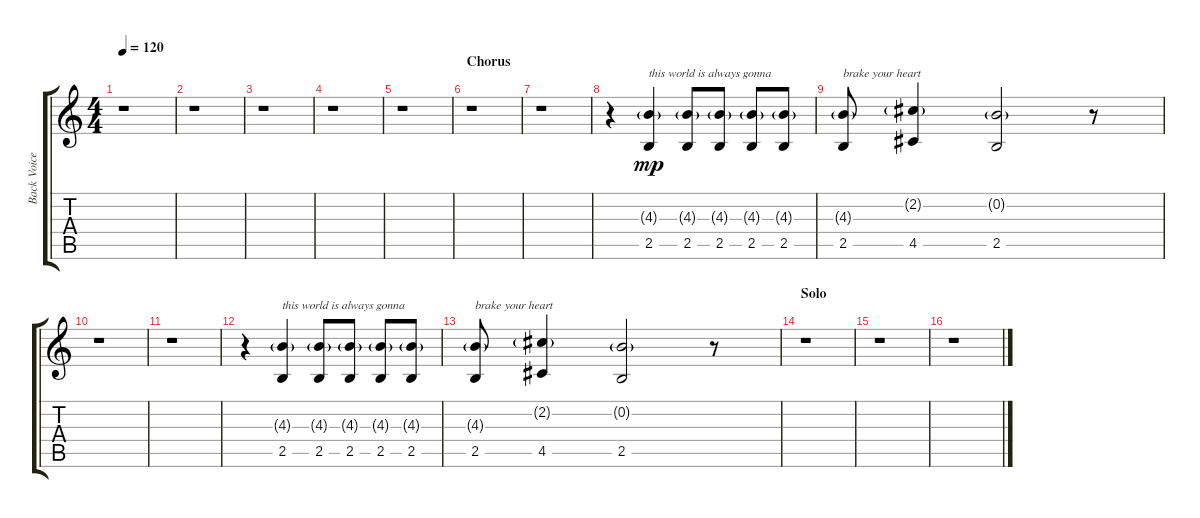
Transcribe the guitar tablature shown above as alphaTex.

\track ("Back Voice" "Back Voice") {instrument fretlessbass}
\staff {score tabs}
\tuning (E4 B3 G3 D3 A2 E2) {hide}
\ts (4 4)
\tempo 120
\clef g2
\ks c
r.1{dy mp} |
r.1 |
r.1 |
r.1 |
r.1 |
\section ("" "Chorus")
r.1 |
r.1 |
r.4 (4.3{g} 2.5).4{txt "this world is always gonna"} (4.3{g} 2.5).8 (4.3{g} 2.5).8 (4.3{g} 2.5).8 (4.3{g} 2.5).8 |
(4.3{g} 2.5).8{txt "brake your heart"} (2.2{g} 4.5).4 (0.2{g} 2.5).2 r.8 |
r.1 |
r.1 |
r.4 (4.3{g} 2.5).4{txt "this world is always gonna"} (4.3{g} 2.5).8 (4.3{g} 2.5).8 (4.3{g} 2.5).8 (4.3{g} 2.5).8 |
(4.3{g} 2.5).8{txt "brake your heart"} (2.2{g} 4.5).4 (0.2{g} 2.5).2 r.8 |
\section ("" "Solo")
r.1 |
r.1 |
r.1
